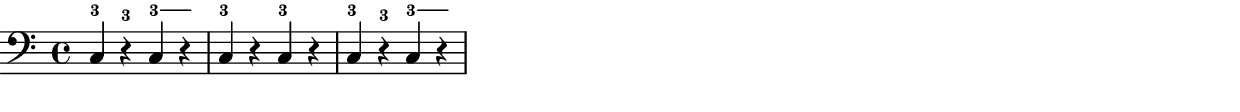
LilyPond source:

%% Generated by lilypond-book
%% Options: [exampleindent=10.16\mm,indent=0\mm,line-width=160\mm]
\include "lilypond-book-preamble.ly"


% ****************************************************************
% Start cut-&-pastable-section
% ****************************************************************

#(ly:set-option 'eps-box-padding 3.000000)



\paper {
  indent = 0\mm
  line-width = 160\mm
  % offset the left padding, also add 1mm as lilypond creates cropped
  % images with a little space on the right
  line-width = #(- line-width (* mm  3.000000) (* mm 1))
}

\layout {
  
}




% ****************************************************************
% ly snippet:
% ****************************************************************
\sourcefilename "/lilypond-2.23.82/input/regression/figured-bass-ignore-rest.ly"
\sourcefileline 0
\version "2.16.0"

\header {

  texidoc = "When figures appear inside a voice, @code{ignoreFiguredBassRest} 
  causes all figures on rests to be discarded and all spanners ended.
  If set to @code{#f}, figures on rests are printed.
"

}


\paper { ragged-right = ##t }


<<
  \new Voice <<
    {
      \clef bass
      c4 r c r |
      c4 r c r |
      c4 r c r |
    }
    \figuremode {
      % Default:
      <3>4 <3> <3> \set Staff.useBassFigureExtenders = ##t <3> \set Staff.useBassFigureExtenders = ##f |
      % ignore figures on rests, regardless of extenders
      \set Staff.ignoreFiguredBassRest = ##t
      <3>4 <3> <3> \set Staff.useBassFigureExtenders = ##t <3> \set Staff.useBassFigureExtenders = ##f |
      % print figures on rests, regardless of extenders
      \set Staff.ignoreFiguredBassRest = ##f
      <3>4 <3> <3> \set Staff.useBassFigureExtenders = ##t <3> \set Staff.useBassFigureExtenders = ##f |
    }
  >>
>>





% ****************************************************************
% end ly snippet
% ****************************************************************
